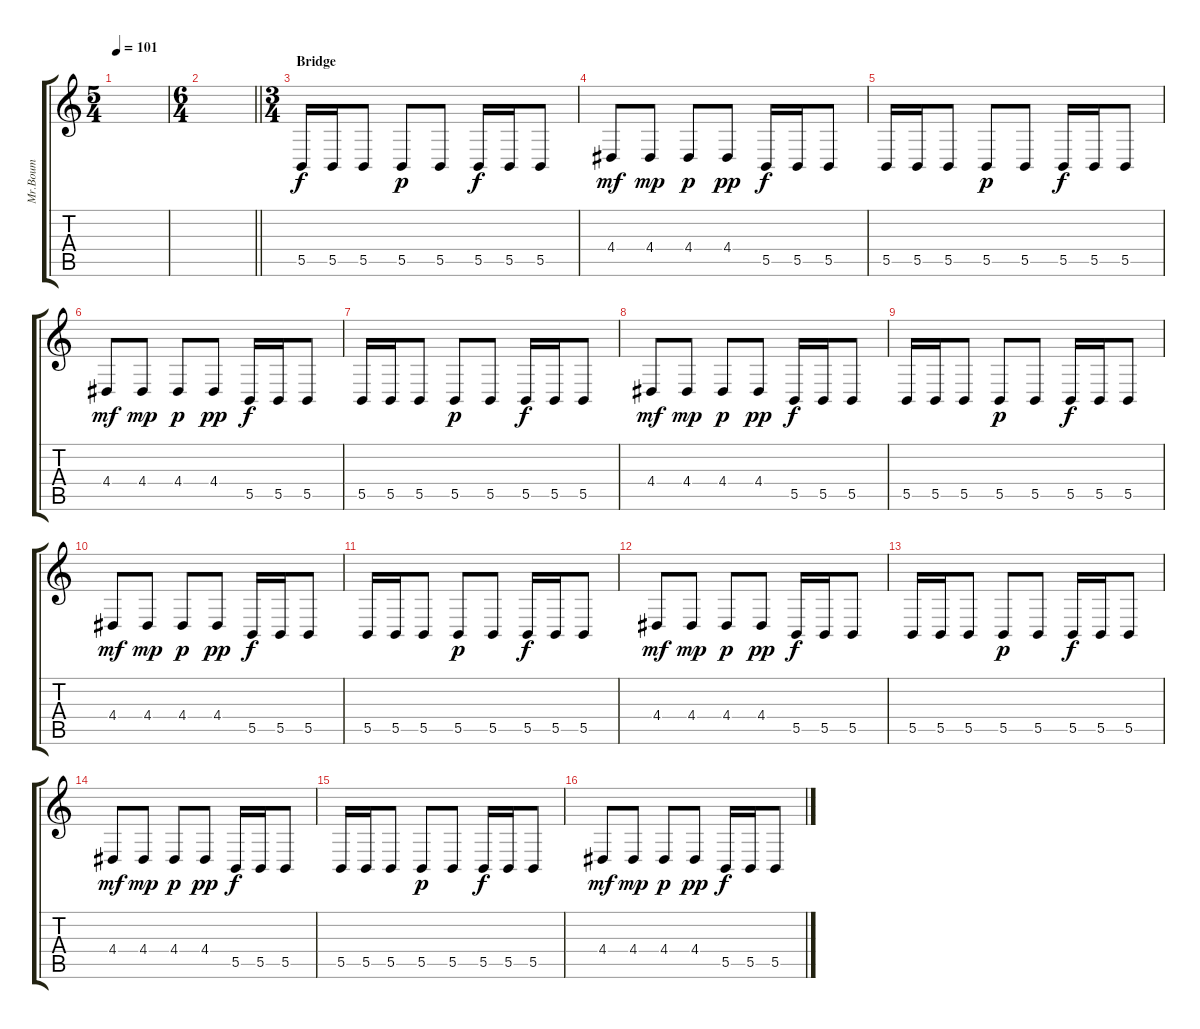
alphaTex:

\track ("Mr.Boum" "Mr.Boum") {instrument melodictom}
\staff {score tabs}
\tuning (Db4 Ab3 E3 B2 Gb2 B1) {hide}
\ts (5 4)
\tempo 101
\clef g2
\ks c
|
\ts (6 4)
\barLineRight lightlight
|
\ts (3 4)
\section ("" "Bridge")
5.5.16 5.5.16 5.5.8 5.5.8{dy p} 5.5.8 5.5.16{dy f} 5.5.16 5.5.8 |
4.4.8{dy mf} 4.4.8{dy mp} 4.4.8{dy p} 4.4.8{dy pp} 5.5.16{dy f} 5.5.16 5.5.8 |
5.5.16 5.5.16 5.5.8 5.5.8{dy p} 5.5.8 5.5.16{dy f} 5.5.16 5.5.8 |
4.4.8{dy mf} 4.4.8{dy mp} 4.4.8{dy p} 4.4.8{dy pp} 5.5.16{dy f} 5.5.16 5.5.8 |
5.5.16 5.5.16 5.5.8 5.5.8{dy p} 5.5.8 5.5.16{dy f} 5.5.16 5.5.8 |
4.4.8{dy mf} 4.4.8{dy mp} 4.4.8{dy p} 4.4.8{dy pp} 5.5.16{dy f} 5.5.16 5.5.8 |
5.5.16 5.5.16 5.5.8 5.5.8{dy p} 5.5.8 5.5.16{dy f} 5.5.16 5.5.8 |
4.4.8{dy mf} 4.4.8{dy mp} 4.4.8{dy p} 4.4.8{dy pp} 5.5.16{dy f} 5.5.16 5.5.8 |
5.5.16 5.5.16 5.5.8 5.5.8{dy p} 5.5.8 5.5.16{dy f} 5.5.16 5.5.8 |
4.4.8{dy mf} 4.4.8{dy mp} 4.4.8{dy p} 4.4.8{dy pp} 5.5.16{dy f} 5.5.16 5.5.8 |
5.5.16 5.5.16 5.5.8 5.5.8{dy p} 5.5.8 5.5.16{dy f} 5.5.16 5.5.8 |
4.4.8{dy mf} 4.4.8{dy mp} 4.4.8{dy p} 4.4.8{dy pp} 5.5.16{dy f} 5.5.16 5.5.8 |
5.5.16 5.5.16 5.5.8 5.5.8{dy p} 5.5.8 5.5.16{dy f} 5.5.16 5.5.8 |
4.4.8{dy mf} 4.4.8{dy mp} 4.4.8{dy p} 4.4.8{dy pp} 5.5.16{dy f} 5.5.16 5.5.8
